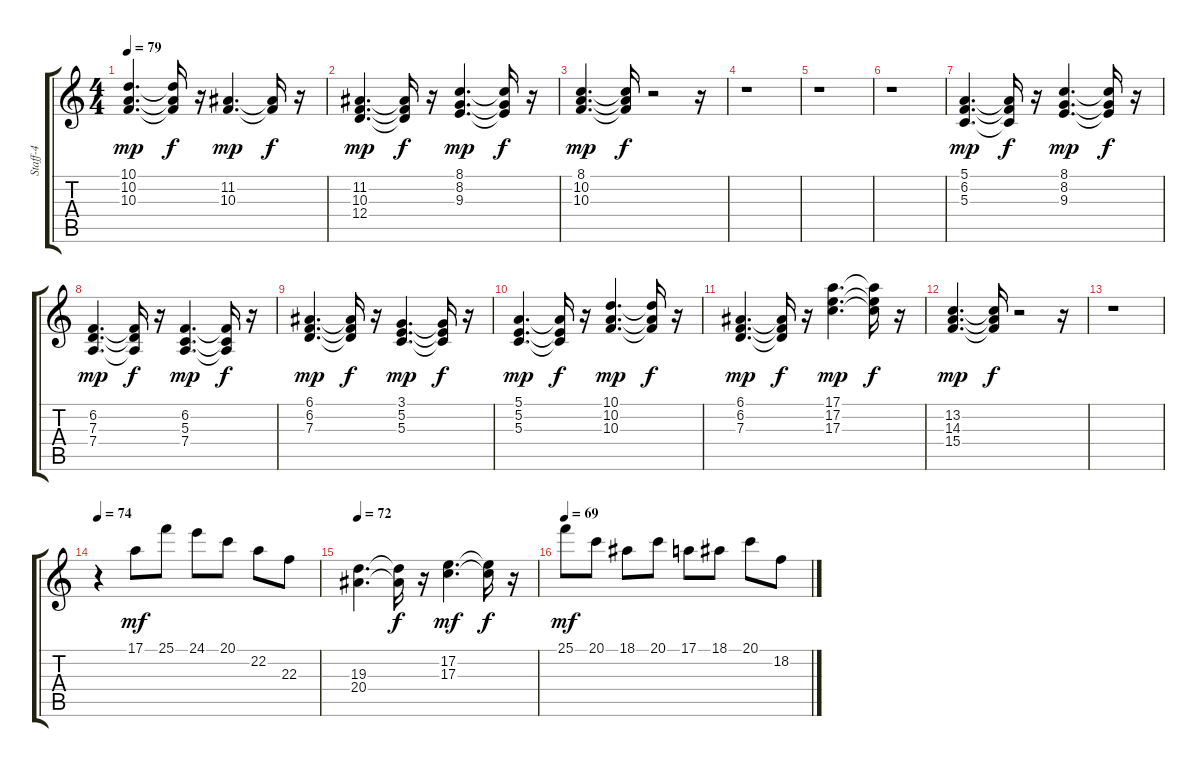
\track ("Staff-4" "Staff-4") {instrument stringensemble2}
\staff {score tabs}
\tuning (E4 B3 G3 D3 A2 E2) {hide}
\ts (4 4)
\tempo 79
\clef g2
\ks c
(10.1 10.2 10.3).4{d dy mp} (10.1{t} 10.2{t} 10.3{t}).16{dy f} r.16 (11.2 10.3).4{d dy mp} (11.2{t} 10.3{t}).16{dy f} r.16 |
(11.2 10.3 12.4).4{d dy mp} (11.2{t} 10.3{t} 12.4{t}).16{dy f} r.16 (8.1 8.2 9.3).4{d dy mp} (8.1{t} 8.2{t} 9.3{t}).16{dy f} r.16 |
(8.1 10.2 10.3).4{d dy mp} (8.1{t} 10.2{t} 10.3{t}).16{dy f} r.2 r.16 |
r.1 |
r.1 |
r.1 |
(5.1 6.2 5.3).4{d dy mp} (5.1{t} 6.2{t} 5.3{t}).16{dy f} r.16 (8.1 8.2 9.3).4{d dy mp} (8.1{t} 8.2{t} 9.3{t}).16{dy f} r.16 |
(6.2 7.3 7.4).4{d dy mp} (6.2{t} 7.3{t} 7.4{t}).16{dy f} r.16 (6.2 5.3 7.4).4{d dy mp} (6.2{t} 5.3{t} 7.4{t}).16{dy f} r.16 |
(6.1 6.2 7.3).4{d dy mp} (6.1{t} 6.2{t} 7.3{t}).16{dy f} r.16 (3.1 5.2 5.3).4{d dy mp} (3.1{t} 5.2{t} 5.3{t}).16{dy f} r.16 |
(5.1 5.2 5.3).4{d dy mp} (5.1{t} 5.2{t} 5.3{t}).16{dy f} r.16 (10.1 10.2 10.3).4{d dy mp} (10.1{t} 10.2{t} 10.3{t}).16{dy f} r.16 |
(6.1 6.2 7.3).4{d dy mp} (6.1{t} 6.2{t} 7.3{t}).16{dy f} r.16 (17.1 17.2 17.3).4{d dy mp} (17.1{t} 17.2{t} 17.3{t}).16{dy f} r.16 |
(13.2 14.3 15.4).4{d dy mp} (13.2{t} 14.3{t} 15.4{t}).16{dy f} r.2 r.16 |
r.1 |
\tempo 74
r.4 17.1.8{dy mf} 25.1.8 24.1.8 20.1.8 22.2.8 22.3.8 |
\tempo 72
(19.3 20.4).4{d} (19.3{t} 20.4{t}).16{dy f} r.16 (17.2 17.3).4{d dy mf} (17.2{t} 17.3{t}).16{dy f} r.16 |
\tempo 69
25.1.8{dy mf} 20.1.8 18.1.8 20.1.8 17.1.8 18.1.8 20.1.8 18.2.8
